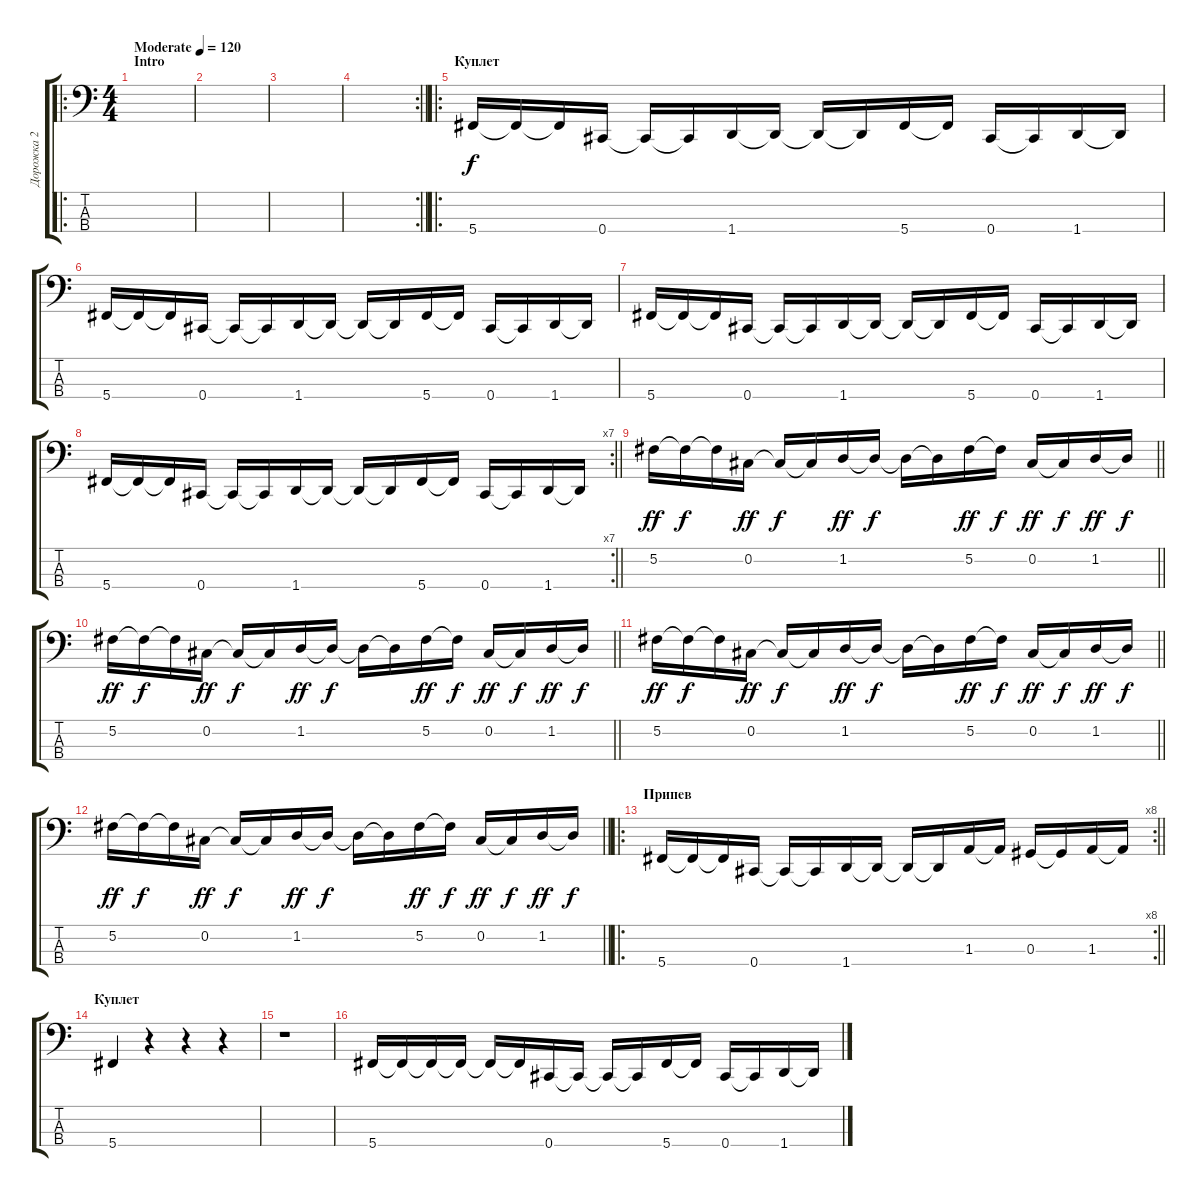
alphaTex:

\track ("Дорожка 2" "Дорожка 2") {instrument electricbasspick}
\staff {score tabs}
\tuning (Gb2 Db2 Ab1 Db1) {hide}
\ro
\ts (4 4)
\section ("" "Intro")
\tempo (120 "Moderate")
\clef f4
\ks c
|
|
|
\rc 2
\barLineRight lightlight
|
\ro
\section ("" "Куплет")
5.4.16 5.4{t}.16 5.4{t}.16 0.4.16 0.4{t}.16 0.4{t}.16 1.4.16 1.4{t}.16 1.4{t}.16 1.4{t}.16 5.4.16 5.4{t}.16 0.4.16 0.4{t}.16 1.4.16 1.4{t}.16 |
5.4.16 5.4{t}.16 5.4{t}.16 0.4.16 0.4{t}.16 0.4{t}.16 1.4.16 1.4{t}.16 1.4{t}.16 1.4{t}.16 5.4.16 5.4{t}.16 0.4.16 0.4{t}.16 1.4.16 1.4{t}.16 |
5.4.16 5.4{t}.16 5.4{t}.16 0.4.16 0.4{t}.16 0.4{t}.16 1.4.16 1.4{t}.16 1.4{t}.16 1.4{t}.16 5.4.16 5.4{t}.16 0.4.16 0.4{t}.16 1.4.16 1.4{t}.16 |
\rc 7
\barLineRight lightlight
5.4.16 5.4{t}.16 5.4{t}.16 0.4.16 0.4{t}.16 0.4{t}.16 1.4.16 1.4{t}.16 1.4{t}.16 1.4{t}.16 5.4.16 5.4{t}.16 0.4.16 0.4{t}.16 1.4.16 1.4{t}.16 |
\barLineRight lightlight
5.2.16{dy ff} 5.2{t}.16{dy f} 5.2{t}.16 0.2.16{dy ff} 0.2{t}.16{dy f} 0.2{t}.16 1.2.16{dy ff} 1.2{t}.16{dy f} 1.2{t}.16 1.2{t}.16 5.2.16{dy ff} 5.2{t}.16{dy f} 0.2.16{dy ff} 0.2{t}.16{dy f} 1.2.16{dy ff} 1.2{t}.16{dy f} |
\barLineRight lightlight
5.2.16{dy ff} 5.2{t}.16{dy f} 5.2{t}.16 0.2.16{dy ff} 0.2{t}.16{dy f} 0.2{t}.16 1.2.16{dy ff} 1.2{t}.16{dy f} 1.2{t}.16 1.2{t}.16 5.2.16{dy ff} 5.2{t}.16{dy f} 0.2.16{dy ff} 0.2{t}.16{dy f} 1.2.16{dy ff} 1.2{t}.16{dy f} |
\barLineRight lightlight
5.2.16{dy ff} 5.2{t}.16{dy f} 5.2{t}.16 0.2.16{dy ff} 0.2{t}.16{dy f} 0.2{t}.16 1.2.16{dy ff} 1.2{t}.16{dy f} 1.2{t}.16 1.2{t}.16 5.2.16{dy ff} 5.2{t}.16{dy f} 0.2.16{dy ff} 0.2{t}.16{dy f} 1.2.16{dy ff} 1.2{t}.16{dy f} |
\barLineRight lightlight
5.2.16{dy ff} 5.2{t}.16{dy f} 5.2{t}.16 0.2.16{dy ff} 0.2{t}.16{dy f} 0.2{t}.16 1.2.16{dy ff} 1.2{t}.16{dy f} 1.2{t}.16 1.2{t}.16 5.2.16{dy ff} 5.2{t}.16{dy f} 0.2.16{dy ff} 0.2{t}.16{dy f} 1.2.16{dy ff} 1.2{t}.16{dy f} |
\ro
\rc 8
\section ("" "Припев")
\barLineRight lightlight
5.4.16 5.4{t}.16 5.4{t}.16 0.4.16 0.4{t}.16 0.4{t}.16 1.4.16 1.4{t}.16 1.4{t}.16 1.4{t}.16 1.3.16 1.3{t}.16 0.3.16 0.3{t}.16 1.3.16 1.3{t}.16 |
\section ("" "Куплет")
5.4.4 r.4 r.4 r.4 |
r.1 |
5.4.16 5.4{t}.16 5.4{t}.16 5.4{t}.16 5.4{t}.16 5.4{t}.16 0.4.16 0.4{t}.16 0.4{t}.16 0.4{t}.16 5.4.16 5.4{t}.16 0.4.16 0.4{t}.16 1.4.16 1.4{t}.16
